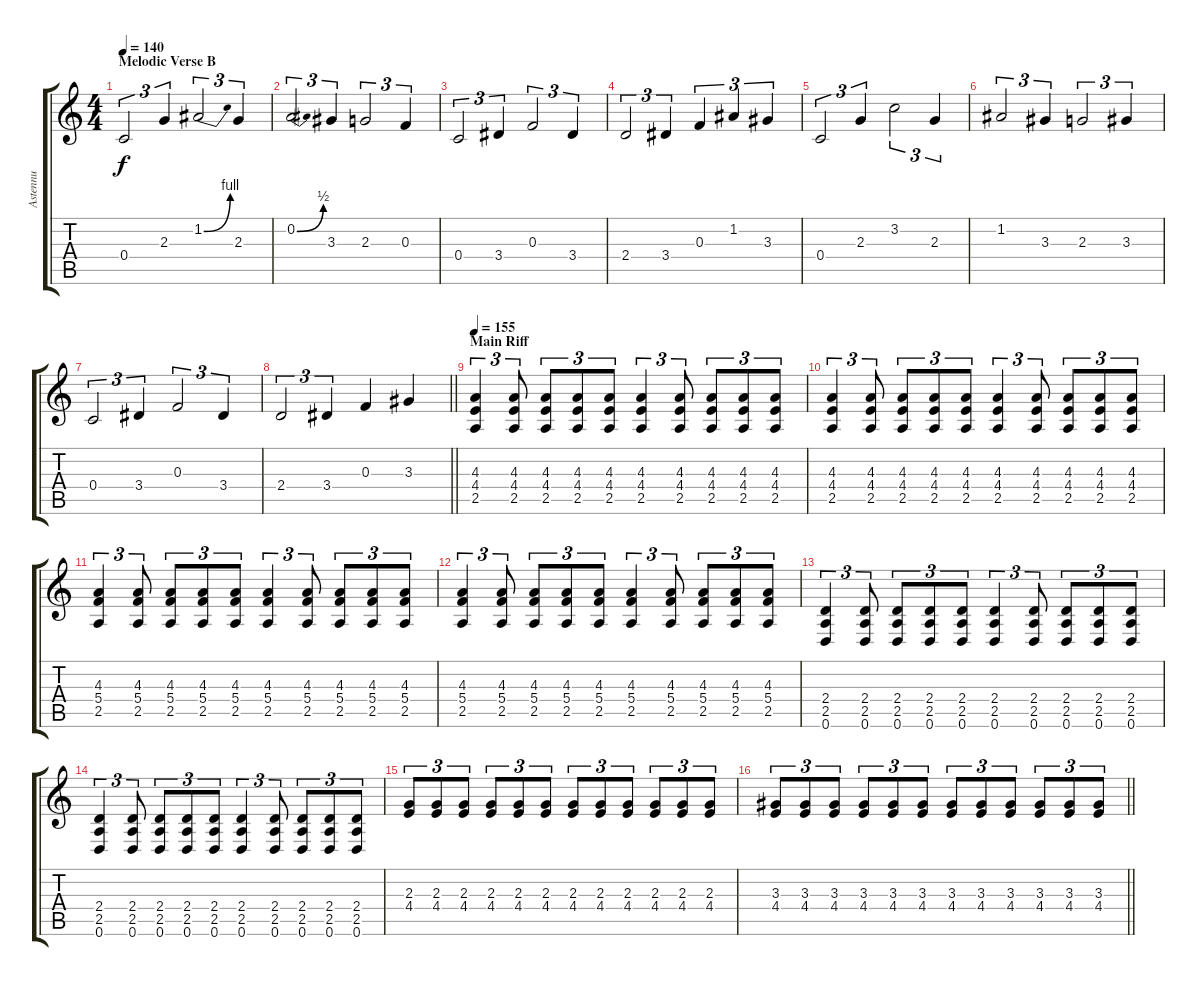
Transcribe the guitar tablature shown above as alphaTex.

\track ("Astennu" "Astennu") {instrument distortionguitar}
\staff {score tabs}
\tuning (D4 A3 F3 C3 G2 D2) {hide}
\ts (4 4)
\section ("" "Melodic Verse B")
\tempo 140
\clef g2
\ks c
0.4.2{tu (3 2) dy f} 2.3.4{tu (3 2)} 1.2{be (bend 0 0 60 4)}.2{tu (3 2)} 2.3.4{tu (3 2)} |
0.2{be (bend 0 0 60 2)}.2{tu (3 2)} 3.3.4{tu (3 2)} 2.3.2{tu (3 2)} 0.3.4{tu (3 2)} |
0.4.2{tu (3 2)} 3.4.4{tu (3 2)} 0.3.2{tu (3 2)} 3.4.4{tu (3 2)} |
2.4.2{tu (3 2)} 3.4.4{tu (3 2)} 0.3.4{tu (3 2)} 1.2.4{tu (3 2)} 3.3.4{tu (3 2)} |
0.4.2{tu (3 2)} 2.3.4{tu (3 2)} 3.2.2{tu (3 2)} 2.3.4{tu (3 2)} |
1.2.2{tu (3 2)} 3.3.4{tu (3 2)} 2.3.2{tu (3 2)} 3.3.4{tu (3 2)} |
0.4.2{tu (3 2)} 3.4.4{tu (3 2)} 0.3.2{tu (3 2)} 3.4.4{tu (3 2)} |
\barLineRight lightlight
2.4.2{tu (3 2)} 3.4.4{tu (3 2)} 0.3.4 3.3.4 |
\section ("" "Main Riff")
\tempo 155
(4.3 4.4 2.5).4{tu (3 2)} (4.3 4.4 2.5).8{tu (3 2)} (4.3 4.4 2.5).8{tu (3 2)} (4.3 4.4 2.5).8{tu (3 2)} (4.3 4.4 2.5).8{tu (3 2)} (4.3 4.4 2.5).4{tu (3 2)} (4.3 4.4 2.5).8{tu (3 2)} (4.3 4.4 2.5).8{tu (3 2)} (4.3 4.4 2.5).8{tu (3 2)} (4.3 4.4 2.5).8{tu (3 2)} |
(4.3 4.4 2.5).4{tu (3 2)} (4.3 4.4 2.5).8{tu (3 2)} (4.3 4.4 2.5).8{tu (3 2)} (4.3 4.4 2.5).8{tu (3 2)} (4.3 4.4 2.5).8{tu (3 2)} (4.3 4.4 2.5).4{tu (3 2)} (4.3 4.4 2.5).8{tu (3 2)} (4.3 4.4 2.5).8{tu (3 2)} (4.3 4.4 2.5).8{tu (3 2)} (4.3 4.4 2.5).8{tu (3 2)} |
(4.3 5.4 2.5).4{tu (3 2)} (4.3 5.4 2.5).8{tu (3 2)} (4.3 5.4 2.5).8{tu (3 2)} (4.3 5.4 2.5).8{tu (3 2)} (4.3 5.4 2.5).8{tu (3 2)} (4.3 5.4 2.5).4{tu (3 2)} (4.3 5.4 2.5).8{tu (3 2)} (4.3 5.4 2.5).8{tu (3 2)} (4.3 5.4 2.5).8{tu (3 2)} (4.3 5.4 2.5).8{tu (3 2)} |
(4.3 5.4 2.5).4{tu (3 2)} (4.3 5.4 2.5).8{tu (3 2)} (4.3 5.4 2.5).8{tu (3 2)} (4.3 5.4 2.5).8{tu (3 2)} (4.3 5.4 2.5).8{tu (3 2)} (4.3 5.4 2.5).4{tu (3 2)} (4.3 5.4 2.5).8{tu (3 2)} (4.3 5.4 2.5).8{tu (3 2)} (4.3 5.4 2.5).8{tu (3 2)} (4.3 5.4 2.5).8{tu (3 2)} |
(2.4 2.5 0.6).4{tu (3 2)} (2.4 2.5 0.6).8{tu (3 2)} (2.4 2.5 0.6).8{tu (3 2)} (2.4 2.5 0.6).8{tu (3 2)} (2.4 2.5 0.6).8{tu (3 2)} (2.4 2.5 0.6).4{tu (3 2)} (2.4 2.5 0.6).8{tu (3 2)} (2.4 2.5 0.6).8{tu (3 2)} (2.4 2.5 0.6).8{tu (3 2)} (2.4 2.5 0.6).8{tu (3 2)} |
(2.4 2.5 0.6).4{tu (3 2)} (2.4 2.5 0.6).8{tu (3 2)} (2.4 2.5 0.6).8{tu (3 2)} (2.4 2.5 0.6).8{tu (3 2)} (2.4 2.5 0.6).8{tu (3 2)} (2.4 2.5 0.6).4{tu (3 2)} (2.4 2.5 0.6).8{tu (3 2)} (2.4 2.5 0.6).8{tu (3 2)} (2.4 2.5 0.6).8{tu (3 2)} (2.4 2.5 0.6).8{tu (3 2)} |
(2.3 4.4).8{tu (3 2)} (2.3 4.4).8{tu (3 2)} (2.3 4.4).8{tu (3 2)} (2.3 4.4).8{tu (3 2)} (2.3 4.4).8{tu (3 2)} (2.3 4.4).8{tu (3 2)} (2.3 4.4).8{tu (3 2)} (2.3 4.4).8{tu (3 2)} (2.3 4.4).8{tu (3 2)} (2.3 4.4).8{tu (3 2)} (2.3 4.4).8{tu (3 2)} (2.3 4.4).8{tu (3 2)} |
\barLineRight lightlight
(3.3 4.4).8{tu (3 2)} (3.3 4.4).8{tu (3 2)} (3.3 4.4).8{tu (3 2)} (3.3 4.4).8{tu (3 2)} (3.3 4.4).8{tu (3 2)} (3.3 4.4).8{tu (3 2)} (3.3 4.4).8{tu (3 2)} (3.3 4.4).8{tu (3 2)} (3.3 4.4).8{tu (3 2)} (3.3 4.4).8{tu (3 2)} (3.3 4.4).8{tu (3 2)} (3.3 4.4).8{tu (3 2)}
